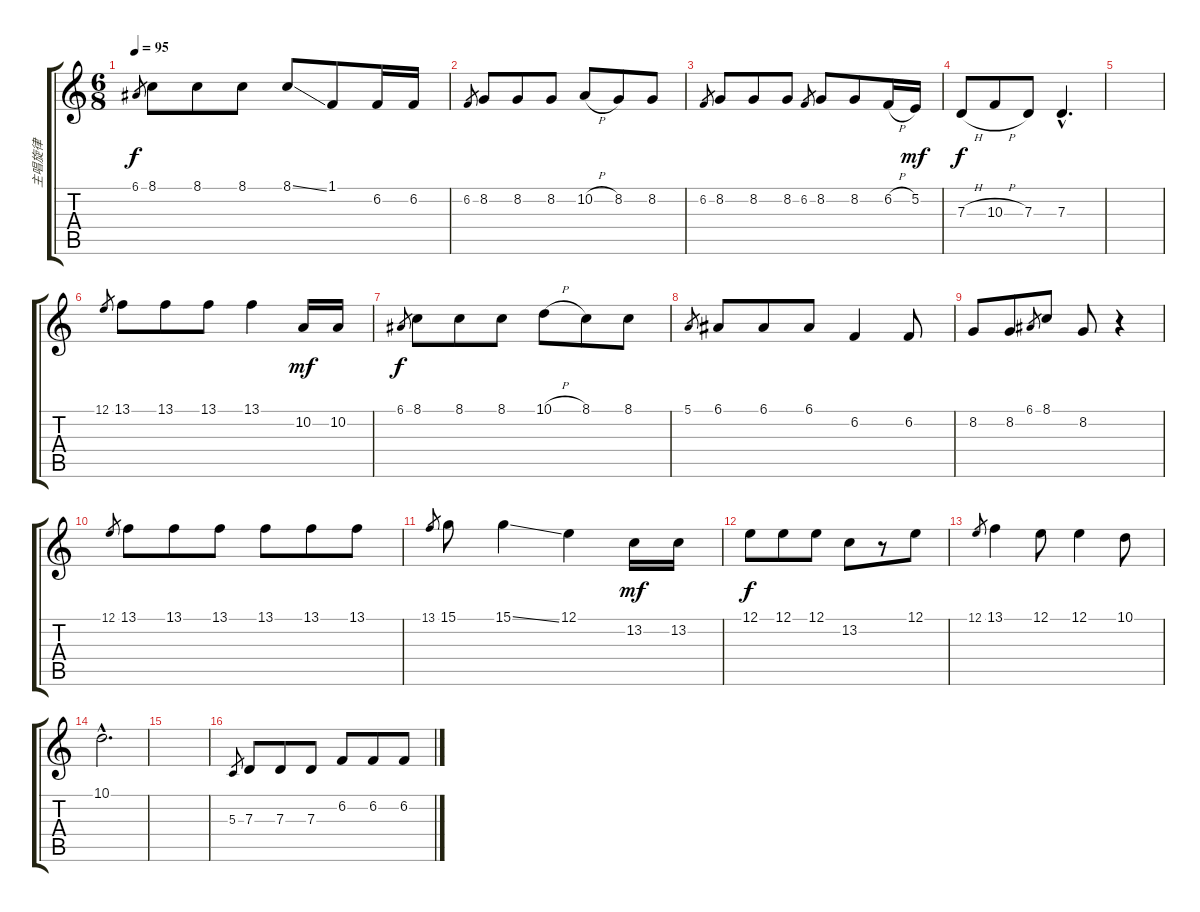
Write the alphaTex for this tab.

\track ("主唱旋律" "主唱旋律") {instrument harmonica}
\staff {score tabs}
\tuning (E4 B3 G3 D3 A2 E2) {hide}
\ts (6 8)
\tempo 95
\clef g2
\ks c
6.1.8{gr dy f} 8.1.8 8.1.8 8.1.8 8.1{ss}.8 1.1.8 6.2.16 6.2.16 |
6.2.8{gr} 8.2.8 8.2.8 8.2.8 10.2{h}.8 8.2.8 8.2.8 |
6.2.8{gr} 8.2.8 8.2.8 8.2.8 6.2.8{gr} 8.2.8 8.2.8 6.2{h}.16 5.2.16{dy mf} |
7.3{h}.8{dy f} 10.3{h}.8 7.3.8 7.3{hac}.4{d} |
|
12.1.8{gr} 13.1.8 13.1.8 13.1.8 13.1.4 10.2.16{dy mf} 10.2.16 |
6.1.8{gr dy f} 8.1.8 8.1.8 8.1.8 10.1{h}.8 8.1.8 8.1.8 |
5.1.8{gr} 6.1.8 6.1.8 6.1.8 6.2.4 6.2.8 |
8.2.8 8.2.8 6.1.8{gr} 8.1.8 8.2.8 r.4 |
12.1.8{gr} 13.1.8 13.1.8 13.1.8 13.1.8 13.1.8 13.1.8 |
13.1.8{gr} 15.1.8 15.1{ss}.4 12.1.4 13.2.16{dy mf} 13.2.16 |
12.1.8{dy f} 12.1.8 12.1.8 13.2.8 r.8 12.1.8 |
12.1.8{gr} 13.1.4 12.1.8 12.1.4 10.1.8 |
10.1{hac}.2{d} |
|
5.3.8{gr} 7.3.8 7.3.8 7.3.8 6.2.8 6.2.8 6.2.8
